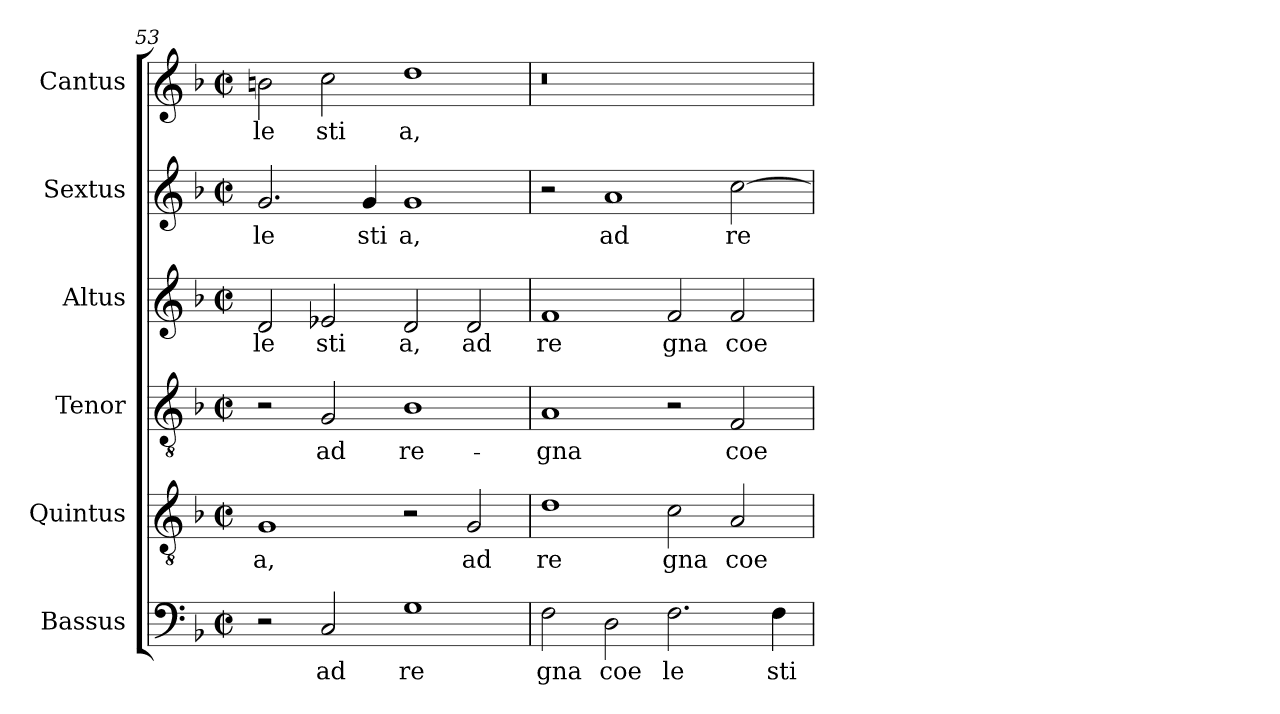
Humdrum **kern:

**kern	**text	**kern	**text	**kern	**text	**kern	**text	**kern	**text	**kern	**text
*part6	*part6	*part5	*part5	*part4	*part4	*part3	*part3	*part2	*part2	*part1	*part1
*staff6	*staff6	*staff5	*staff5	*staff4	*staff4	*staff3	*staff3	*staff2	*staff2	*staff1	*staff1
*I"Bassus	*	*I"Quintus	*	*I"Tenor	*	*I"Altus	*	*I"Sextus	*	*I"Cantus	*
*clefF4	*	*clefGv2	*	*clefGv2	*	*clefG2	*	*clefG2	*	*clefG2	*
*k[b-]	*	*k[b-]	*	*k[b-]	*	*k[b-]	*	*k[b-]	*	*k[b-]	*
*F:	*	*F:	*	*F:	*	*F:	*	*F:	*	*F:	*
*M2/2	*	*M2/2	*	*M2/2	*	*M2/2	*	*M2/2	*	*M2/2	*
*met(c|)	*	*met(c|)	*	*met(c|)	*	*met(c|)	*	*met(c|)	*	*met(c|)	*
=53	=53	=53	=53	=53	=53	=53	=53	=53	=53	=53	=53
!	!	!	!LO:LY:b:cj	!	!	!	!LO:LY:b:cj	!	!LO:LY:b:cj	!	!LO:LY:b:cj
2r	.	1G	a,	2r	.	2d/	le	2.g/	le	2bn\	le
!	!LO:LY:b:cj	!	!	!	!LO:LY:b:cj	!	!LO:LY:b:cj	!	!	!	!LO:LY:b:cj
2C/	ad	.	.	2G/	ad	2e-X/	sti	.	.	2cc\	sti
!	!	!	!	!	!	!	!	!	!LO:LY:b:cj	!	!
.	.	.	.	.	.	.	.	4g/	sti	.	.
!	!LO:LY:b:cj	!	!	!	!LO:LY:b:cj	!	!LO:LY:b:cj	!	!LO:LY:b:cj	!	!LO:LY:b:cj
1G	re	2r	.	1B-	re-	2d/	a,	1g	a,	1dd	a,
!	!	!	!LO:LY:b:cj	!	!	!	!LO:LY:b:cj	!	!	!	!
.	.	2G/	ad	.	.	2d/	ad	.	.	.	.
=54	=54	=54	=54	=54	=54	=54	=54	=54	=54	=54	=54
!	!LO:LY:b:cj	!	!LO:LY:b:cj	!	!LO:LY:b:cj	!	!LO:LY:b:cj	!	!	!	!
2F\	gna	1d	re	1A	-gna	1f	re	2r	.	0r	.
!	!LO:LY:b:cj	!	!	!	!	!	!	!	!LO:LY:b:cj	!	!
2D\	coe	.	.	.	.	.	.	1a	ad	.	.
!	!LO:LY:b:cj	!	!LO:LY:b:cj	!	!	!	!LO:LY:b:cj	!	!	!	!
2.F\	le	2c\	gna	2r	.	2f/	gna	.	.	.	.
!	!	!	!LO:LY:b:cj	!	!LO:LY:b:cj	!	!LO:LY:b:cj	!	!LO:LY:b:cj	!	!
.	.	2A/	coe	2F/	coe-	2f/	coe	[>2cc\	re	.	.
!	!LO:LY:b:cj	!	!	!	!	!	!	!	!	!	!
4F\	sti	.	.	.	.	.	.	.	.	.	.
=	=	=	=	=	=	=	=	=	=	=	=
*-	*-	*-	*-	*-	*-	*-	*-	*-	*-	*-	*-
